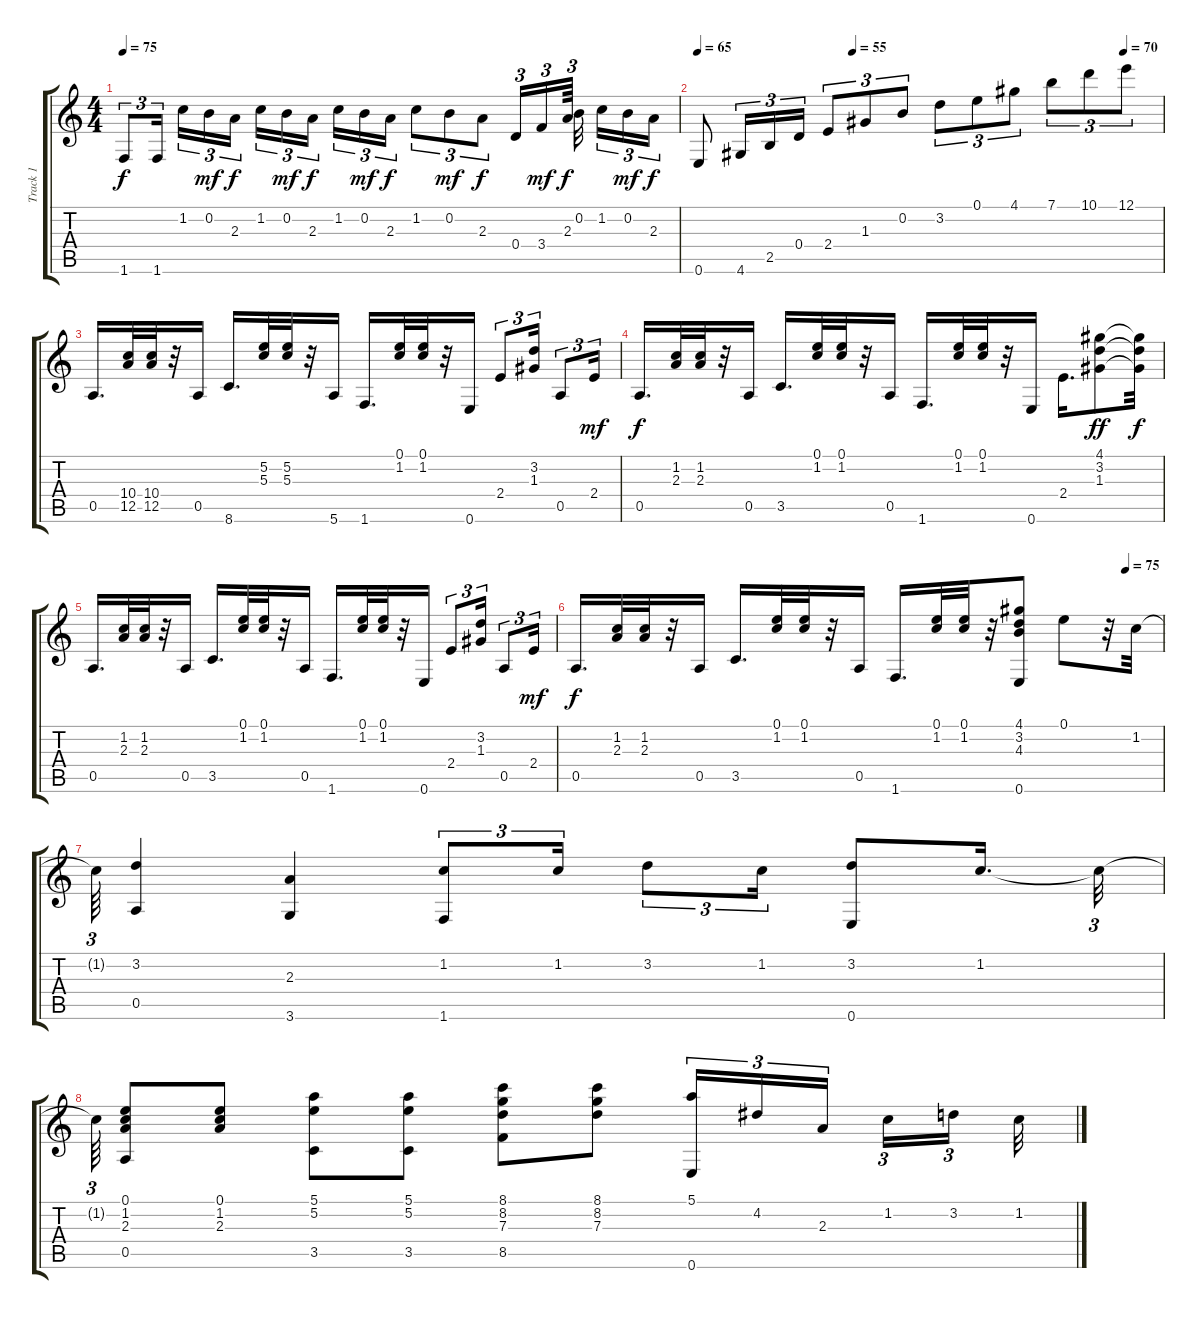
\track ("Track 1" "Track 1") {instrument acousticguitarnylon}
\staff {score tabs}
\tuning (E4 B3 G3 D3 A2 E2) {hide}
\ts (4 4)
\tempo 75
\clef g2
\ks c
1.6.8{tu (3 2) dy f} 1.6.16{tu (3 2) beam splitsecondary} 1.2.16{tu (3 2)} 0.2.16{tu (3 2) dy mf} 2.3.16{tu (3 2) dy f} 1.2.16{tu (3 2)} 0.2.16{tu (3 2) dy mf} 2.3.16{tu (3 2) dy f beam splitsecondary} 1.2.16{tu (3 2)} 0.2.16{tu (3 2) dy mf} 2.3.16{tu (3 2) dy f} 1.2.8{tu (3 2)} 0.2.8{tu (3 2) dy mf} 2.3.8{tu (3 2) dy f} 0.4.16{tu (3 2)} 3.4.16{tu (3 2) dy mf} 2.3.64{tu (3 2) dy f beam splitsecondary} 0.2.32{beam splitsecondary} 1.2.16{tu (3 2)} 0.2.16{tu (3 2) dy mf} 2.3.16{tu (3 2) dy f} |
\tempo 65
\tempo (55 0.3333333333333333)
\tempo (70 0.9166666666666666)
0.6.8 4.6.16{tu (3 2)} 2.5.16{tu (3 2)} 0.4.16{tu (3 2)} 2.4.8{tu (3 2)} 1.3.8{tu (3 2)} 0.2.8{tu (3 2)} 3.2.8{tu (3 2)} 0.1.8{tu (3 2)} 4.1.8{tu (3 2)} 7.1.8{tu (3 2)} 10.1.8{tu (3 2)} 12.1.8{tu (3 2)} |
0.5.16{d} (10.4 12.5).32 (10.4 12.5).32 r.32 0.5.16 8.6.16{d} (5.2 5.3).32 (5.2 5.3).32 r.32 5.6.16 1.6.16{d} (0.1 1.2).32 (0.1 1.2).32 r.32 0.6.16 2.4.8{tu (3 2)} (3.2 1.3).16{tu (3 2)} 0.5.8{tu (3 2)} 2.4.16{tu (3 2) dy mf} |
0.5.16{d dy f} (1.2 2.3).32 (1.2 2.3).32 r.32 0.5.16 3.5.16{d} (0.1 1.2).32 (0.1 1.2).32 r.32 0.5.16 1.6.16{d} (0.1 1.2).32 (0.1 1.2).32 r.32 0.6.16 2.4.16{d} (4.1 3.2 1.3).8{dy ff} (4.1{t} 3.2{t} 1.3{t}).32{dy f} |
0.5.16{d} (1.2 2.3).32 (1.2 2.3).32 r.32 0.5.16 3.5.16{d} (0.1 1.2).32 (0.1 1.2).32 r.32 0.5.16 1.6.16{d} (0.1 1.2).32 (0.1 1.2).32 r.32 0.6.16 2.4.8{tu (3 2)} (3.2 1.3).16{tu (3 2)} 0.5.8{tu (3 2)} 2.4.16{tu (3 2) dy mf} |
\tempo (75 0.9375)
0.5.16{d dy f} (1.2 2.3).32 (1.2 2.3).32 r.32 0.5.16 3.5.16{d} (0.1 1.2).32 (0.1 1.2).32 r.32 0.5.16 1.6.16{d} (0.1 1.2).32 (0.1 1.2).32 r.32 (4.1 3.2 4.3 0.6).8 0.1.8 r.32 1.2.32 |
1.2{t}.64{tu (3 2)} (3.2 0.5).4 (2.3 3.6).4 (1.2 1.6).8{tu (3 2)} 1.2.16{tu (3 2)} 3.2.8{tu (3 2)} 1.2.16{tu (3 2)} (3.2 0.6).8 1.2.16{d} 1.2{t}.32{tu (3 2)} |
1.2{t}.64{tu (3 2)} (0.1 1.2 2.3 0.5).8 (0.1 1.2 2.3).8 (5.1 5.2 3.5).8 (5.1 5.2 3.5).8 (8.1 8.2 7.3 8.5).8 (8.1 8.2 7.3).8 (5.1 0.6).16{tu (3 2)} 4.2.16{tu (3 2)} 2.3.16{tu (3 2) beam splitsecondary} 1.2.16{tu (3 2)} 3.2.16{tu (3 2) beam splitsecondary} 1.2.32
